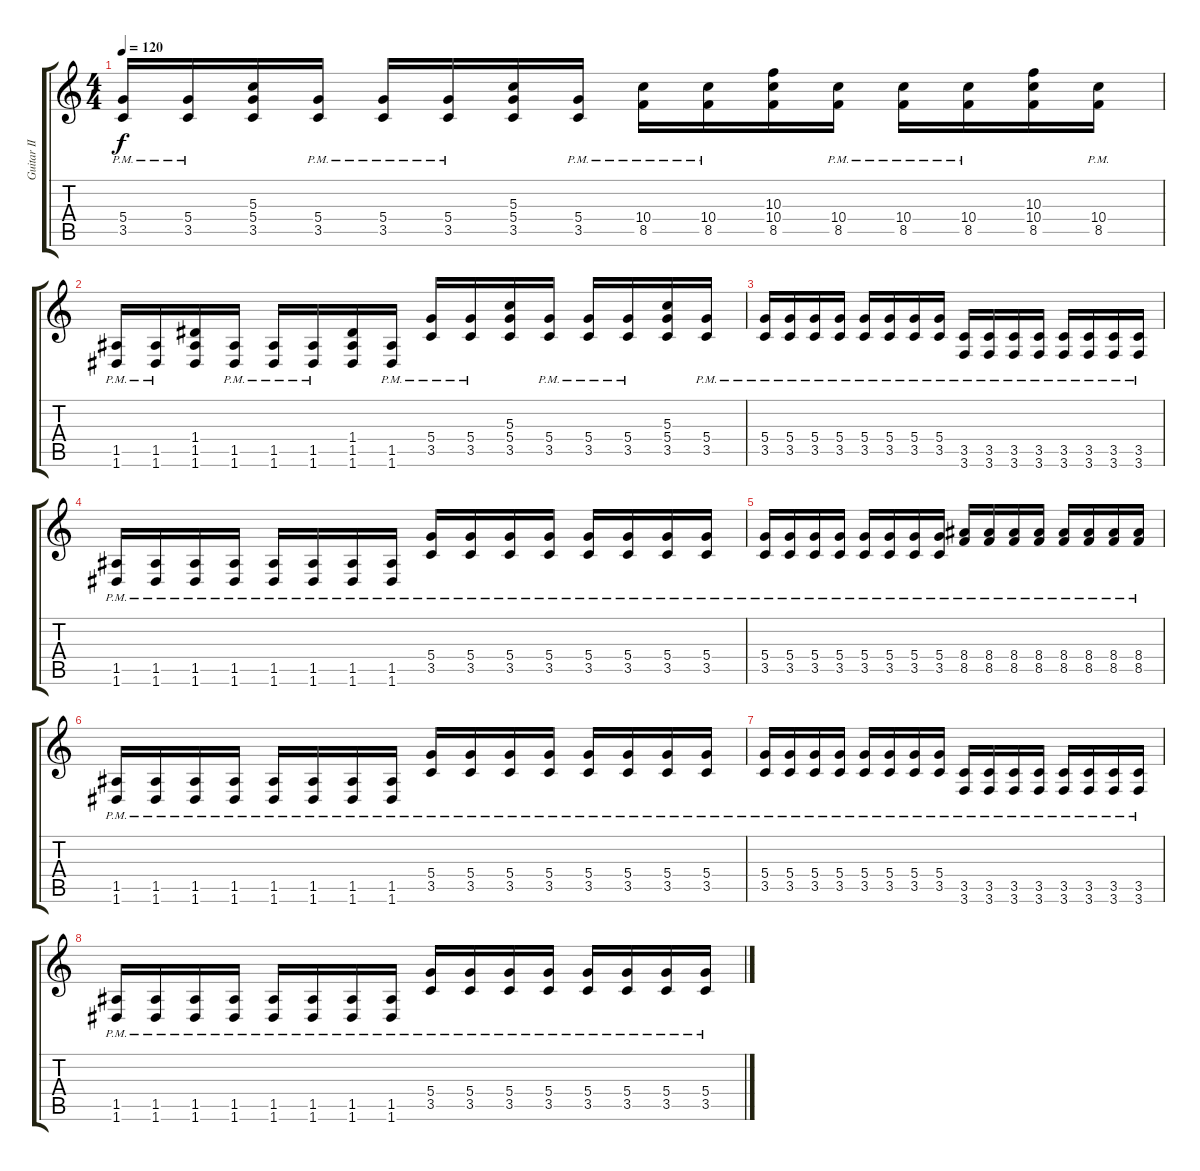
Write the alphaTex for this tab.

\track ("Guitar II" "Guitar II") {instrument distortionguitar}
\staff {score tabs}
\tuning (E4 B3 G3 D3 A2 D2) {hide}
\ts (4 4)
\tempo 120
\clef g2
\ks c
(5.4{pm} 3.5{pm}).16{dy f} (5.4{pm} 3.5{pm}).16 (5.3 5.4 3.5).16 (5.4{pm} 3.5{pm}).16 (5.4{pm} 3.5{pm}).16 (5.4{pm} 3.5{pm}).16 (5.3 5.4 3.5).16 (5.4{pm} 3.5{pm}).16 (10.4{pm} 8.5{pm}).16 (10.4{pm} 8.5{pm}).16 (10.3 10.4 8.5).16 (10.4{pm} 8.5{pm}).16 (10.4{pm} 8.5{pm}).16 (10.4{pm} 8.5{pm}).16 (10.3 10.4 8.5).16 (10.4{pm} 8.5{pm}).16 |
(1.5{pm} 1.6{pm}).16 (1.5{pm} 1.6{pm}).16 (1.4 1.5 1.6).16 (1.5{pm} 1.6{pm}).16 (1.5{pm} 1.6{pm}).16 (1.5{pm} 1.6{pm}).16 (1.4 1.5 1.6).16 (1.5{pm} 1.6{pm}).16 (5.4{pm} 3.5{pm}).16 (5.4{pm} 3.5{pm}).16 (5.3 5.4 3.5).16 (5.4{pm} 3.5{pm}).16 (5.4{pm} 3.5{pm}).16 (5.4{pm} 3.5{pm}).16 (5.3 5.4 3.5).16 (5.4{pm} 3.5{pm}).16 |
(5.4{pm} 3.5{pm}).16 (5.4{pm} 3.5{pm}).16 (5.4{pm} 3.5{pm}).16 (5.4{pm} 3.5{pm}).16 (5.4{pm} 3.5{pm}).16 (5.4{pm} 3.5{pm}).16 (5.4{pm} 3.5{pm}).16 (5.4{pm} 3.5{pm}).16 (3.5{pm} 3.6{pm}).16 (3.5{pm} 3.6{pm}).16 (3.5{pm} 3.6{pm}).16 (3.5{pm} 3.6{pm}).16 (3.5{pm} 3.6{pm}).16 (3.5{pm} 3.6{pm}).16 (3.5{pm} 3.6{pm}).16 (3.5{pm} 3.6{pm}).16 |
(1.5{pm} 1.6{pm}).16 (1.5{pm} 1.6{pm}).16 (1.5{pm} 1.6{pm}).16 (1.5{pm} 1.6{pm}).16 (1.5{pm} 1.6{pm}).16 (1.5{pm} 1.6{pm}).16 (1.5{pm} 1.6{pm}).16 (1.5{pm} 1.6{pm}).16 (5.4{pm} 3.5{pm}).16 (5.4{pm} 3.5{pm}).16 (5.4{pm} 3.5{pm}).16 (5.4{pm} 3.5{pm}).16 (5.4{pm} 3.5{pm}).16 (5.4{pm} 3.5{pm}).16 (5.4{pm} 3.5{pm}).16 (5.4{pm} 3.5{pm}).16 |
(5.4{pm} 3.5{pm}).16 (5.4{pm} 3.5{pm}).16 (5.4{pm} 3.5{pm}).16 (5.4{pm} 3.5{pm}).16 (5.4{pm} 3.5{pm}).16 (5.4{pm} 3.5{pm}).16 (5.4{pm} 3.5{pm}).16 (5.4{pm} 3.5{pm}).16 (8.4{pm} 8.5{pm}).16 (8.4{pm} 8.5{pm}).16 (8.4{pm} 8.5{pm}).16 (8.4{pm} 8.5{pm}).16 (8.4{pm} 8.5{pm}).16 (8.4{pm} 8.5{pm}).16 (8.4{pm} 8.5{pm}).16 (8.4{pm} 8.5{pm}).16 |
(1.5{pm} 1.6{pm}).16 (1.5{pm} 1.6{pm}).16 (1.5{pm} 1.6{pm}).16 (1.5{pm} 1.6{pm}).16 (1.5{pm} 1.6{pm}).16 (1.5{pm} 1.6{pm}).16 (1.5{pm} 1.6{pm}).16 (1.5{pm} 1.6{pm}).16 (5.4 3.5{pm}).16 (5.4 3.5{pm}).16 (5.4 3.5{pm}).16 (5.4 3.5{pm}).16 (5.4 3.5{pm}).16 (5.4 3.5{pm}).16 (5.4 3.5{pm}).16 (5.4 3.5{pm}).16 |
(5.4{pm} 3.5{pm}).16 (5.4{pm} 3.5{pm}).16 (5.4{pm} 3.5{pm}).16 (5.4{pm} 3.5{pm}).16 (5.4{pm} 3.5{pm}).16 (5.4{pm} 3.5{pm}).16 (5.4{pm} 3.5{pm}).16 (5.4{pm} 3.5{pm}).16 (3.5{pm} 3.6{pm}).16 (3.5{pm} 3.6{pm}).16 (3.5{pm} 3.6{pm}).16 (3.5{pm} 3.6{pm}).16 (3.5{pm} 3.6{pm}).16 (3.5{pm} 3.6{pm}).16 (3.5{pm} 3.6{pm}).16 (3.5{pm} 3.6{pm}).16 |
(1.5{pm} 1.6{pm}).16 (1.5{pm} 1.6{pm}).16 (1.5{pm} 1.6{pm}).16 (1.5{pm} 1.6{pm}).16 (1.5{pm} 1.6{pm}).16 (1.5{pm} 1.6{pm}).16 (1.5{pm} 1.6{pm}).16 (1.5{pm} 1.6{pm}).16 (5.4{pm} 3.5{pm}).16 (5.4{pm} 3.5{pm}).16 (5.4{pm} 3.5{pm}).16 (5.4{pm} 3.5{pm}).16 (5.4{pm} 3.5{pm}).16 (5.4{pm} 3.5{pm}).16 (5.4{pm} 3.5{pm}).16 (5.4{pm} 3.5{pm}).16
